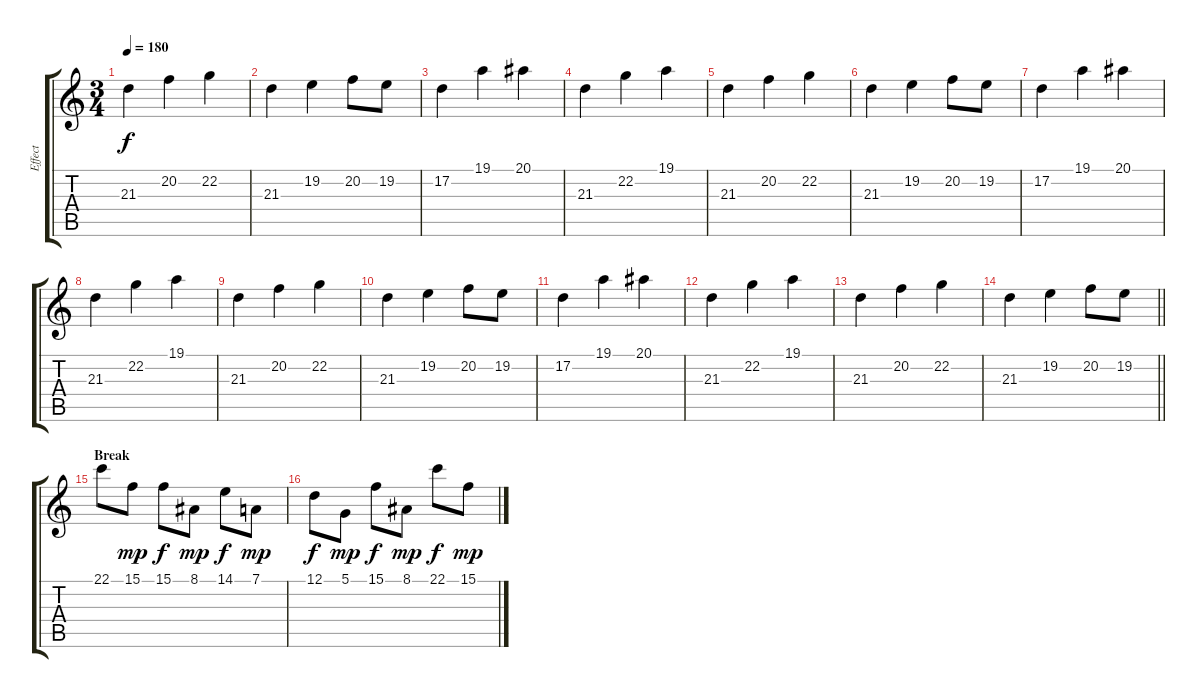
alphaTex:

\track ("Effect" "Effect") {instrument stringensemble1}
\staff {score tabs}
\tuning (D4 A3 F3 C3 G2 C2) {hide}
\ts (3 4)
\tempo 180
\clef g2
\ks c
21.3.4{dy f} 20.2.4 22.2.4 |
21.3.4 19.2.4 20.2.8 19.2.8 |
17.2.4 19.1.4 20.1.4 |
21.3.4 22.2.4 19.1.4 |
21.3.4 20.2.4 22.2.4 |
21.3.4 19.2.4 20.2.8 19.2.8 |
17.2.4 19.1.4 20.1.4 |
21.3.4 22.2.4 19.1.4 |
21.3.4 20.2.4 22.2.4 |
21.3.4 19.2.4 20.2.8 19.2.8 |
17.2.4 19.1.4 20.1.4 |
21.3.4 22.2.4 19.1.4 |
21.3.4 20.2.4 22.2.4 |
\barLineRight lightlight
21.3.4 19.2.4 20.2.8 19.2.8 |
\section ("" "Break")
22.1.8{volume 14 instrument brightacousticpiano} 15.1.8{dy mp} 15.1.8{dy f} 8.1.8{dy mp} 14.1.8{dy f} 7.1.8{dy mp} |
12.1.8{dy f} 5.1.8{dy mp} 15.1.8{dy f} 8.1.8{dy mp} 22.1.8{dy f} 15.1.8{dy mp}
